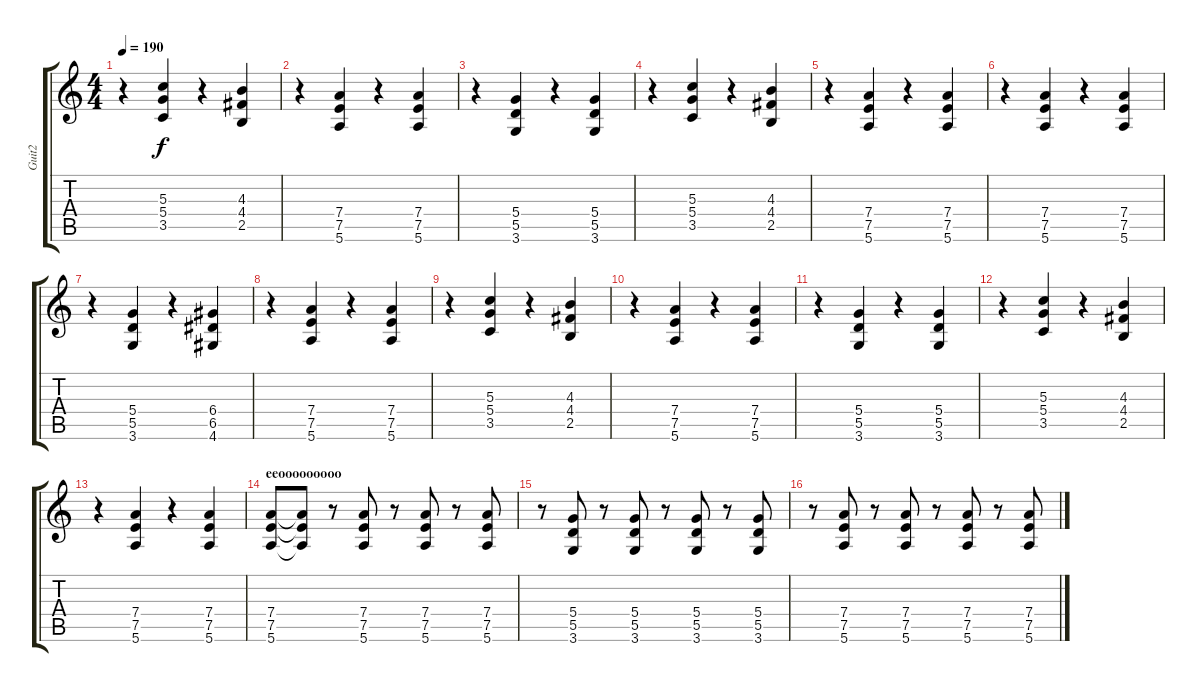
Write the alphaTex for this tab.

\track ("Guit2" "Guit2") {instrument overdrivenguitar}
\staff {score tabs}
\tuning (E4 B3 G3 D3 A2 E2) {hide}
\ts (4 4)
\tempo 190
\clef g2
\ks c
r.4{dy f} (5.3 5.4 3.5).4 r.4 (4.3 4.4 2.5).4 |
r.4 (7.4 7.5 5.6).4 r.4 (7.4 7.5 5.6).4 |
r.4 (5.4 5.5 3.6).4 r.4 (5.4 5.5 3.6).4 |
r.4 (5.3 5.4 3.5).4 r.4 (4.3 4.4 2.5).4 |
r.4 (7.4 7.5 5.6).4 r.4 (7.4 7.5 5.6).4 |
r.4 (7.4 7.5 5.6).4 r.4 (7.4 7.5 5.6).4 |
r.4 (5.4 5.5 3.6).4 r.4 (6.4 6.5 4.6).4 |
r.4 (7.4 7.5 5.6).4 r.4 (7.4 7.5 5.6).4 |
r.4 (5.3 5.4 3.5).4 r.4 (4.3 4.4 2.5).4 |
r.4 (7.4 7.5 5.6).4 r.4 (7.4 7.5 5.6).4 |
r.4 (5.4 5.5 3.6).4 r.4 (5.4 5.5 3.6).4 |
r.4 (5.3 5.4 3.5).4 r.4 (4.3 4.4 2.5).4 |
r.4 (7.4 7.5 5.6).4 r.4 (7.4 7.5 5.6).4 |
\section ("" "eeooooooooo")
(7.4 7.5 5.6).8 (7.4{t} 7.5{t} 5.6{t}).8 r.8 (7.4 7.5 5.6).8 r.8 (7.4 7.5 5.6).8 r.8 (7.4 7.5 5.6).8 |
r.8 (5.4 5.5 3.6).8 r.8 (5.4 5.5 3.6).8 r.8 (5.4 5.5 3.6).8 r.8 (5.4 5.5 3.6).8 |
r.8 (7.4 7.5 5.6).8 r.8 (7.4 7.5 5.6).8 r.8 (7.4 7.5 5.6).8 r.8 (7.4 7.5 5.6).8
